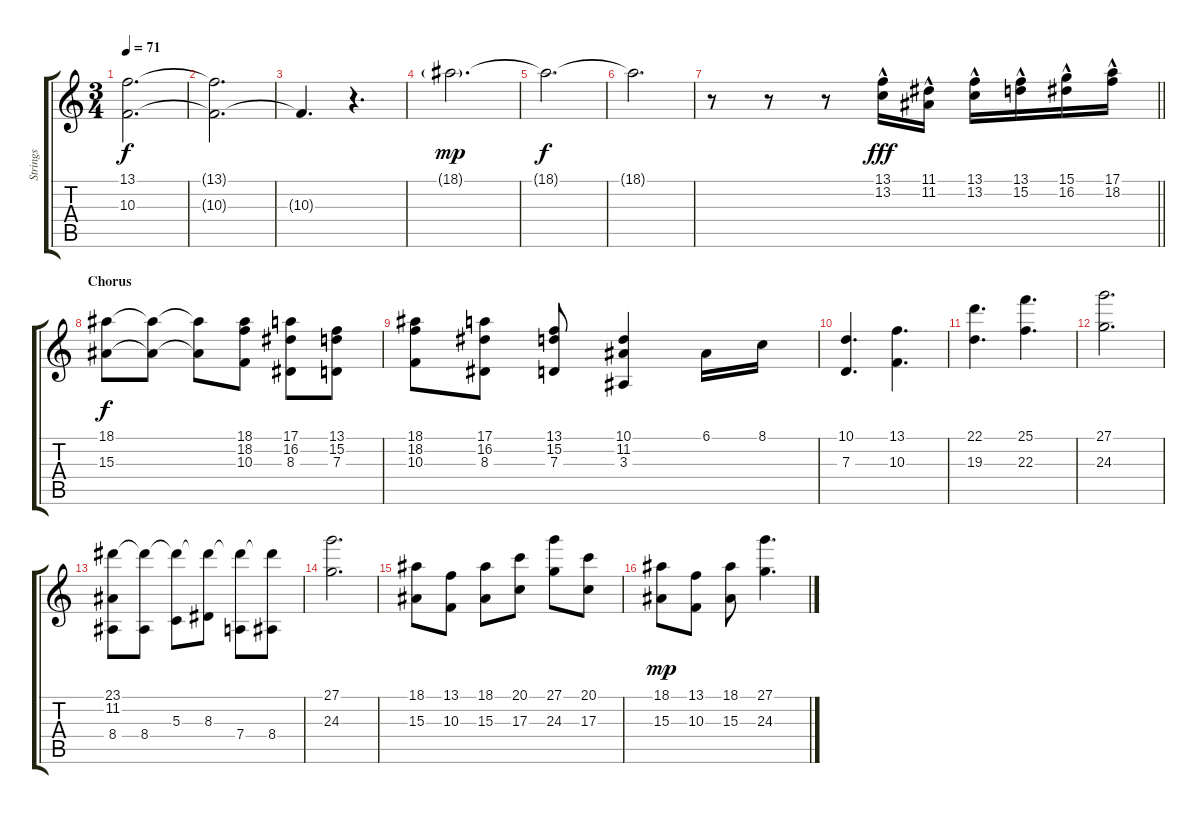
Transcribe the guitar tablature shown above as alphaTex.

\track ("Strings" "Strings") {instrument stringensemble1}
\staff {score tabs}
\tuning (E4 B3 G3 D3 A2 E2) {hide}
\ts (3 4)
\tempo 71
\clef g2
\ks c
(13.1 10.3).2{d dy f} |
(13.1{t} 10.3{t}).2{d} |
10.3{t}.4{d} r.4{d} |
18.1{g}.2{d dy mp} |
18.1{t}.2{d dy f} |
18.1{t}.2{d} |
\barLineRight lightlight
r.8 r.8 r.8 (13.1 13.2{hac}).16{dy fff} (11.1 11.2{hac}).16 (13.1 13.2{hac}).16 (13.1 15.2{hac}).16 (15.1 16.2{hac}).16 (17.1 18.2{hac}).16 |
\section ("" "Chorus")
(18.1 15.3).8{dy f} (18.1{t} 15.3{t}).8 (18.1{t} 15.3{t}).8 (18.1 18.2 10.3).8 (17.1 16.2 8.3).8 (13.1 15.2 7.3).8 |
(18.1 18.2 10.3).8 (17.1 16.2 8.3).8 (13.1 15.2 7.3).8 (10.1 11.2 3.3).4 6.1.16 8.1.16 |
(10.1 7.3).4{d} (13.1 10.3).4{d} |
(22.1 19.3).4{d} (25.1 22.3).4{d} |
(27.1 24.3).2{d} |
(23.1 11.2 8.4).8 (23.1{t} 8.4).8 (23.1{t} 5.3).8 (23.1{t} 8.3).8 (23.1{t} 7.4).8 (23.1{t} 8.4).8 |
(27.1 24.3).2{d} |
(18.1 15.3).8 (13.1 10.3).8 (18.1 15.3).8 (20.1 17.3).8 (27.1 24.3).8 (20.1 17.3).8 |
(18.1 15.3).8{dy mp} (13.1 10.3).8 (18.1 15.3).8 (27.1 24.3).4{d}
